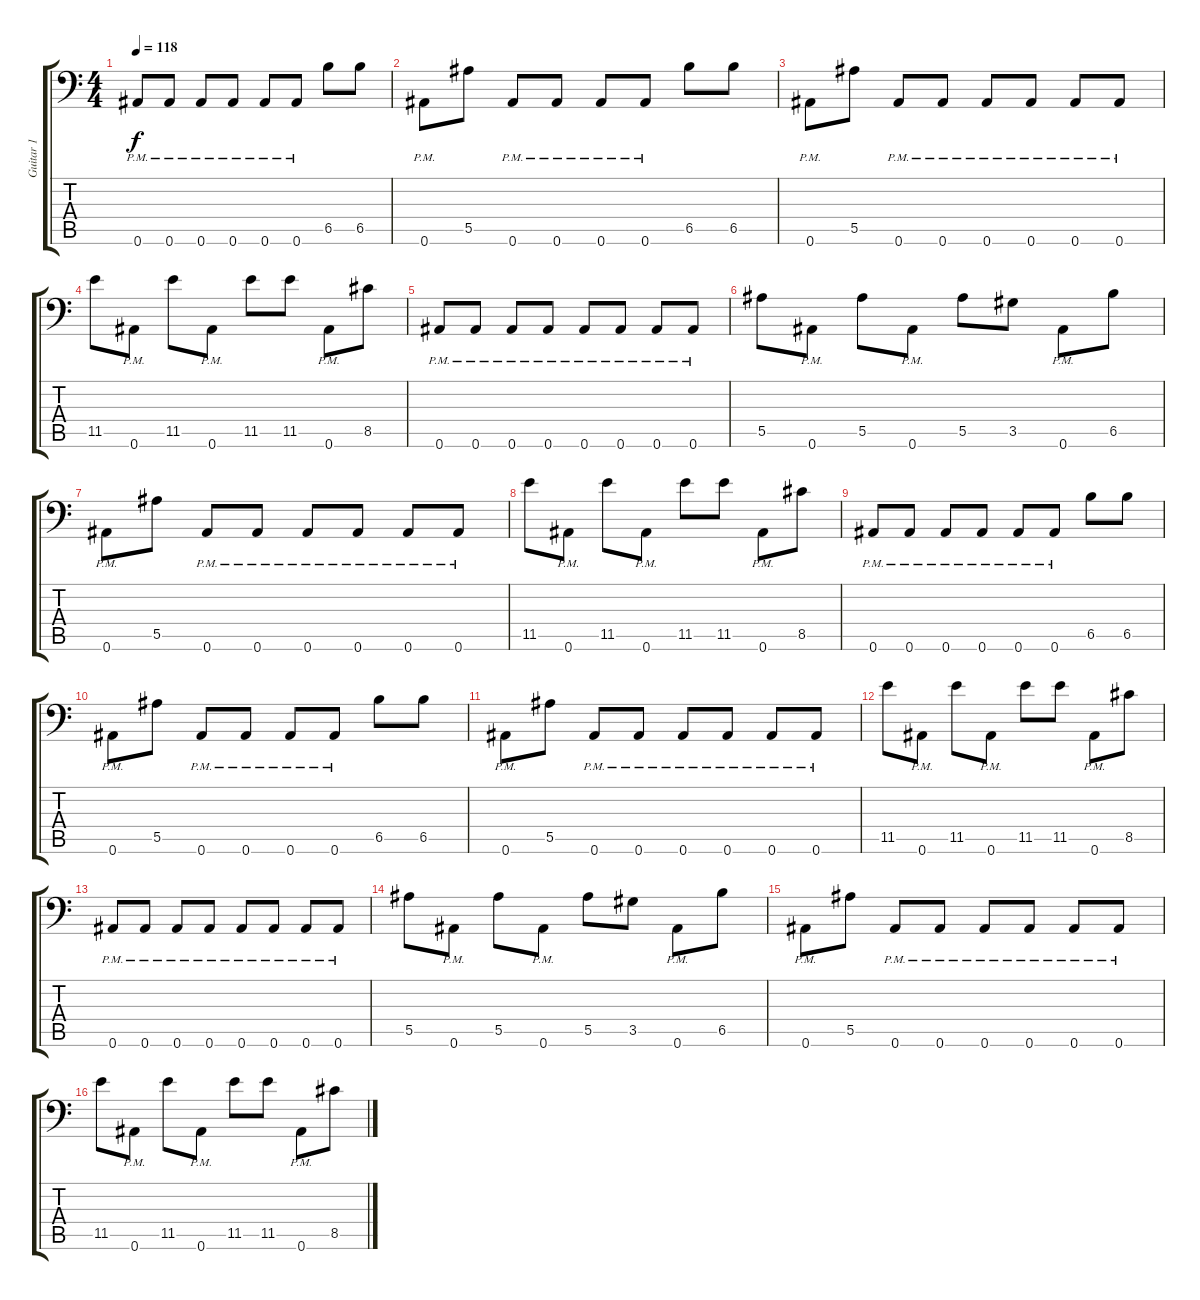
\track ("Guitar 1" "Guitar 1") {instrument electricguitarjazz}
\staff {score tabs}
\tuning (D4 Bb3 F3 Bb2 F2 Bb1) {hide}
\ts (4 4)
\tempo 118
\clef f4
\ks c
0.6{pm}.8{dy f} 0.6{pm}.8 0.6{pm}.8 0.6{pm}.8 0.6{pm}.8 0.6{pm}.8 6.5.8 6.5.8 |
0.6{pm}.8 5.5.8 0.6{pm}.8 0.6{pm}.8 0.6{pm}.8 0.6{pm}.8 6.5.8 6.5.8 |
0.6{pm}.8 5.5.8 0.6{pm}.8 0.6{pm}.8 0.6{pm}.8 0.6{pm}.8 0.6{pm}.8 0.6{pm}.8 |
11.5.8 0.6{pm}.8 11.5.8 0.6{pm}.8 11.5.8 11.5.8 0.6{pm}.8 8.5.8 |
0.6{pm}.8 0.6{pm}.8 0.6{pm}.8 0.6{pm}.8 0.6{pm}.8 0.6{pm}.8 0.6{pm}.8 0.6{pm}.8 |
5.5.8 0.6{pm}.8 5.5.8 0.6{pm}.8 5.5.8 3.5.8 0.6{pm}.8 6.5.8 |
0.6{pm}.8 5.5.8 0.6{pm}.8 0.6{pm}.8 0.6{pm}.8 0.6{pm}.8 0.6{pm}.8 0.6{pm}.8 |
11.5.8 0.6{pm}.8 11.5.8 0.6{pm}.8 11.5.8 11.5.8 0.6{pm}.8 8.5.8 |
0.6{pm}.8 0.6{pm}.8 0.6{pm}.8 0.6{pm}.8 0.6{pm}.8 0.6{pm}.8 6.5.8 6.5.8 |
0.6{pm}.8 5.5.8 0.6{pm}.8 0.6{pm}.8 0.6{pm}.8 0.6{pm}.8 6.5.8 6.5.8 |
0.6{pm}.8 5.5.8 0.6{pm}.8 0.6{pm}.8 0.6{pm}.8 0.6{pm}.8 0.6{pm}.8 0.6{pm}.8 |
11.5.8 0.6{pm}.8 11.5.8 0.6{pm}.8 11.5.8 11.5.8 0.6{pm}.8 8.5.8 |
0.6{pm}.8 0.6{pm}.8 0.6{pm}.8 0.6{pm}.8 0.6{pm}.8 0.6{pm}.8 0.6{pm}.8 0.6{pm}.8 |
5.5.8 0.6{pm}.8 5.5.8 0.6{pm}.8 5.5.8 3.5.8 0.6{pm}.8 6.5.8 |
0.6{pm}.8 5.5.8 0.6{pm}.8 0.6{pm}.8 0.6{pm}.8 0.6{pm}.8 0.6{pm}.8 0.6{pm}.8 |
11.5.8 0.6{pm}.8 11.5.8 0.6{pm}.8 11.5.8 11.5.8 0.6{pm}.8 8.5.8
